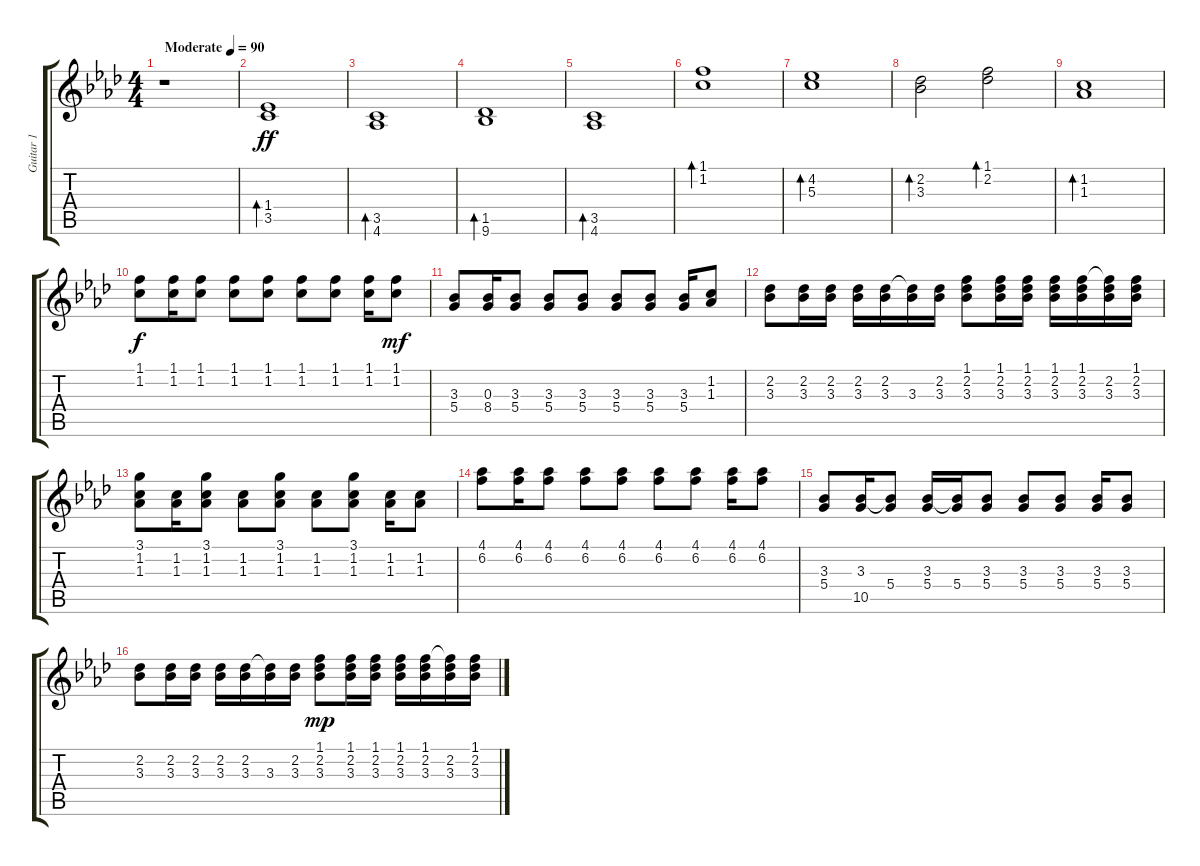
\track ("Guitar 1" "Guitar 1") {instrument acousticguitarsteel}
\staff {score tabs}
\tuning (E4 B3 G3 D3 A2 E2) {hide}
\ts (4 4)
\tempo (90 "Moderate")
\clef g2
\ks ab
r.1{dy ff instrument acousticguitarsteel} |
(1.4 3.5).1{bd 60} |
(3.5 4.6).1{bd 60} |
(1.5 9.6).1{bd 60} |
(3.5 4.6).1{bd 60} |
(1.1 1.2).1{bd 60} |
(4.2 5.3).1{bd 60} |
(2.2 3.3).2{bd 60} (1.1 2.2).2{bd 60} |
(1.2 1.3).1{bd 60} |
(1.1 1.2).8{dy f} (1.1 1.2).16 (1.1 1.2).8 (1.1 1.2).8 (1.1 1.2).8 (1.1 1.2).8 (1.1 1.2).8 (1.1 1.2).16 (1.1 1.2).8{dy mf} |
(3.3 5.4).8 (0.3 8.4).16 (3.3 5.4).8 (3.3 5.4).8 (3.3 5.4).8 (3.3 5.4).8 (3.3 5.4).8 (3.3 5.4).16 (1.2 1.3).8 |
(2.2 3.3).8 (2.2 3.3).16 (2.2 3.3).16 (2.2 3.3).16 (2.2 3.3).16 (2.2{t} 3.3).16 (2.2 3.3).16 (1.1 2.2 3.3).8 (1.1 2.2 3.3).16 (1.1 2.2 3.3).16 (1.1 2.2 3.3).16 (1.1 2.2 3.3).16 (1.1{t} 2.2 3.3).16 (1.1 2.2 3.3).16 |
(3.1 1.2 1.3).8 (1.2 1.3).16 (3.1 1.2 1.3).8 (1.2 1.3).8 (3.1 1.2 1.3).8 (1.2 1.3).8 (3.1 1.2 1.3).8 (1.2 1.3).16 (1.2 1.3).8 |
(4.1 6.2).8 (4.1 6.2).16 (4.1 6.2).8 (4.1 6.2).8 (4.1 6.2).8 (4.1 6.2).8 (4.1 6.2).8 (4.1 6.2).16 (4.1 6.2).8 |
(3.3 5.4).8 (3.3 10.5).16 (3.3{t} 5.4).8 (3.3 5.4).16 (3.3{t} 5.4).16 (3.3 5.4).8 (3.3 5.4).8 (3.3 5.4).8 (3.3 5.4).16 (3.3 5.4).8 |
(2.2 3.3).8 (2.2 3.3).16 (2.2 3.3).16 (2.2 3.3).16 (2.2 3.3).16 (2.2{t} 3.3).16 (2.2 3.3).16 (1.1 2.2 3.3).8{dy mp} (1.1 2.2 3.3).16 (1.1 2.2 3.3).16 (1.1 2.2 3.3).16 (1.1 2.2 3.3).16 (1.1{t} 2.2 3.3).16 (1.1 2.2 3.3).16
